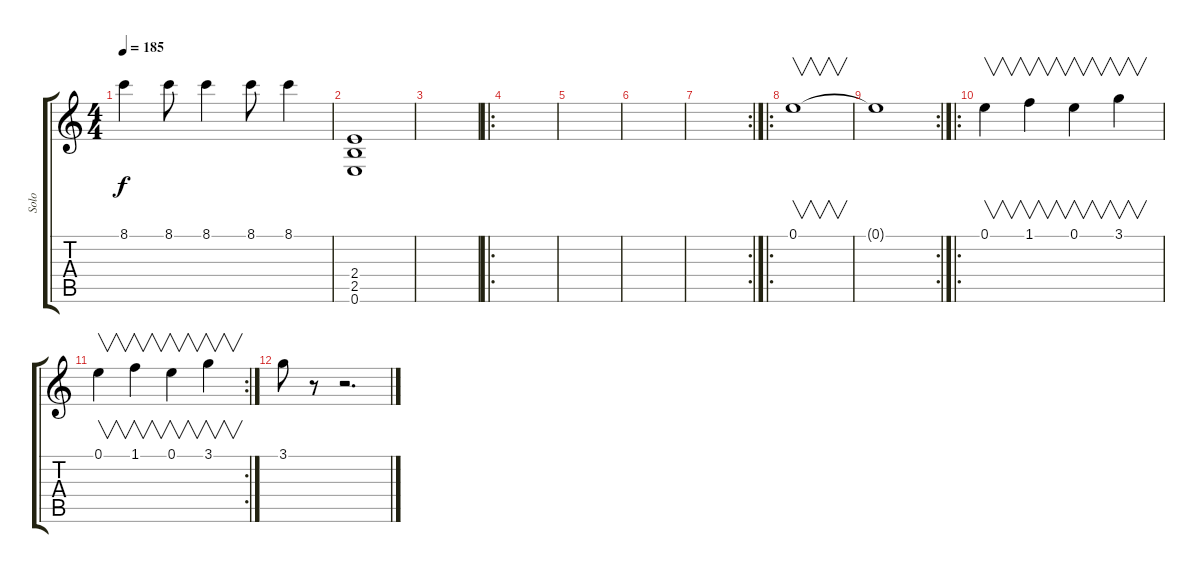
\track ("Solo" "Solo") {instrument distortionguitar}
\staff {score tabs}
\tuning (E4 B3 G3 D3 A2 E2) {hide}
\ts (4 4)
\tempo 185
\clef g2
\ks c
8.1.4{dy f} 8.1.8 8.1.4 8.1.8 8.1.4 |
(2.4 2.5 0.6).1 |
|
\ro
|
|
|
\rc 2
|
\ro
0.1.1{v} |
\rc 2
0.1{t}.1 |
\ro
0.1.4{v} 1.1.4{v} 0.1.4{v} 3.1.4{v} |
\rc 2
0.1.4{v} 1.1.4{v} 0.1.4{v} 3.1.4{v} |
3.1.8 r.8 r.2{d}
